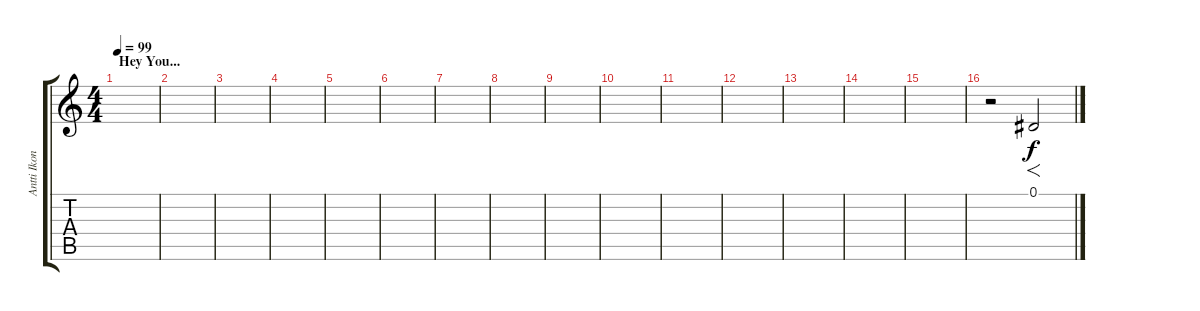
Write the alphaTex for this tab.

\track ("Antti Ikonen" "Antti Ikon") {instrument stringensemble1}
\staff {score tabs}
\tuning (Eb4 Bb3 Gb3 Db3 Ab2 Eb2) {hide}
\ts (4 4)
\section ("" "Hey You...")
\tempo 99
\clef g2
\ks c
|
|
|
|
|
|
|
|
|
|
|
|
|
|
|
r.2 0.1.2{f volume 8}
